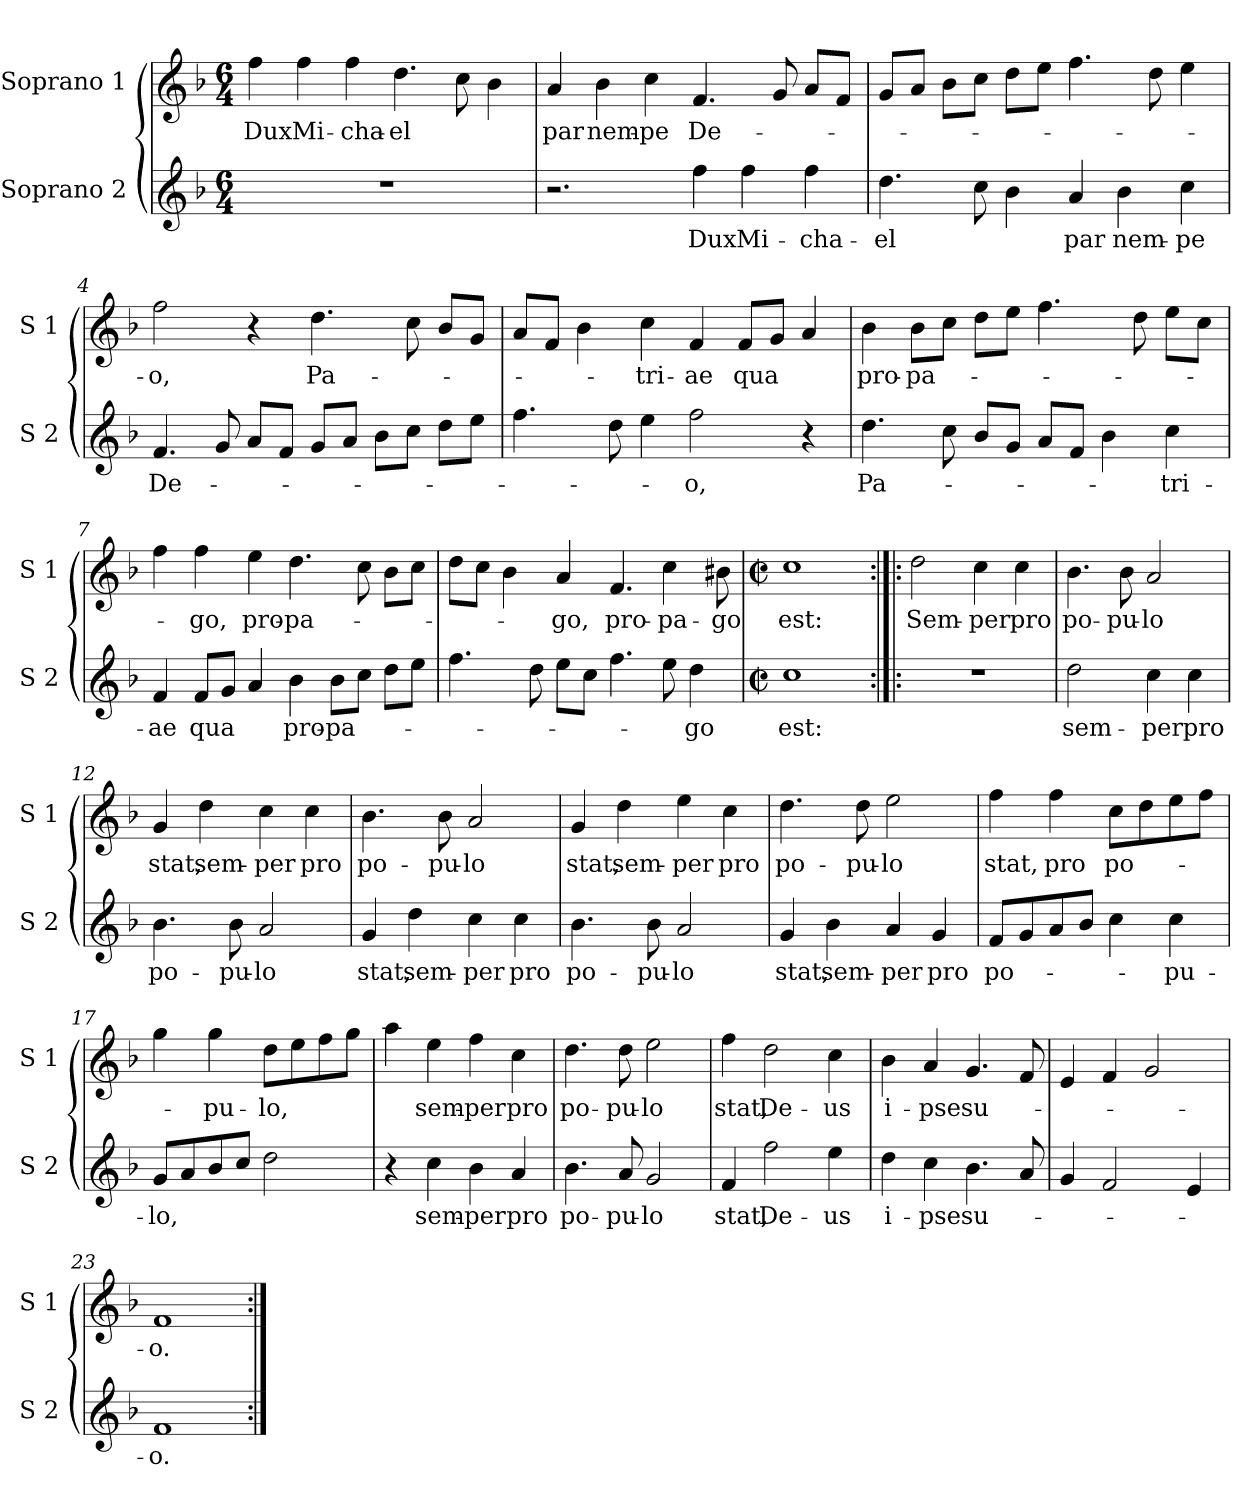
**kern	**text	**kern	**text
*part2	*part2	*part1	*part1
*staff2	*staff2	*staff1	*staff1
*I"Soprano 2	*	*I"Soprano 1	*
*I'S 2	*	*I'S 1	*
*clefG2	*	*clefG2	*
*k[b-]	*	*k[b-]	*
*F:	*	*F:	*
*M6/4	*	*M6/4	*
=1	=1	=1	=1
!	!	!	!LO:LY:b
1.r	.	4ff\	Dux
!	!	!	!LO:LY:b
.	.	4ff\	Mi-
!	!	!	!LO:LY:b
.	.	4ff\	-cha-
!	!	!	!LO:LY:b
.	.	4.dd\	-el
.	.	8cc\	.
.	.	4b-\	.
=2	=2	=2	=2
!	!	!	!LO:LY:b
2.r	.	4a/	par
!	!	!	!LO:LY:b
.	.	4b-\	nem-
!	!	!	!LO:LY:b
.	.	4cc\	-pe
!	!LO:LY:b	!	!LO:LY:b
4ff\	Dux	4.f/	De-
!	!LO:LY:b	!	!
4ff\	Mi-	.	.
.	.	8g/	.
!	!LO:LY:b	!	!
4ff\	-cha-	8a/L	.
.	.	8f/J	.
=3	=3	=3	=3
!	!LO:LY:b	!	!
4.dd\	-el	8g/L	.
.	.	8a/J	.
.	.	8b-\L	.
8cc\	.	8cc\J	.
4b-\	.	8dd\L	.
.	.	8ee\J	.
!	!LO:LY:b	!	!
4a/	par	4.ff\	.
!	!LO:LY:b	!	!
4b-\	nem-	.	.
.	.	8dd\	.
!	!LO:LY:b	!	!
4cc\	-pe	4ee\	.
=4	=4	=4	=4
!	!LO:LY:b	!	!LO:LY:b
4.f/	De-	2ff\	-o,
8g/	.	.	.
8a/L	.	4r	.
8f/J	.	.	.
!	!	!	!LO:LY:b
8g/L	.	4.dd\	Pa-
8a/J	.	.	.
8b-\L	.	.	.
8cc\J	.	8cc\	.
8dd\L	.	8b-/L	.
8ee\J	.	8g/J	.
!!LO:LB:g=z
=5	=5	=5	=5
4.ff\	.	8a/L	.
.	.	8f/J	.
.	.	4b-\	.
8dd\	.	.	.
!	!	!	!LO:LY:b
4ee\	.	4cc\	-tri-
!	!LO:LY:b	!	!LO:LY:b
2ff\	-o,	4f/	-ae
!	!	!	!LO:LY:b
.	.	8f/L	qua
.	.	8g/J	.
4r	.	4a/	.
=6	=6	=6	=6
!	!LO:LY:b	!	!LO:LY:b
4.dd\	Pa-	4b-\	pro-
!	!	!	!LO:LY:b
.	.	8b-\L	-pa-
8cc\	.	8cc\J	.
8b-/L	.	8dd\L	.
8g/J	.	8ee\J	.
8a/L	.	4.ff\	.
8f/J	.	.	.
4b-\	.	.	.
.	.	8dd\	.
!	!LO:LY:b	!	!
4cc\	-tri-	8ee\L	.
.	.	8cc\J	.
=7	=7	=7	=7
!	!LO:LY:b	!	!
4f/	-ae	4ff\	.
!	!LO:LY:b	!	!LO:LY:b
8f/L	qua	4ff\	-go,
8g/J	.	.	.
!	!	!	!LO:LY:b
4a/	.	4ee\	pro-
!	!LO:LY:b	!	!LO:LY:b
4b-\	pro-	4.dd\	-pa-
!	!LO:LY:b	!	!
8b-\L	-pa-	.	.
8cc\J	.	8cc\	.
8dd\L	.	8b-\L	.
8ee\J	.	8cc\J	.
=8	=8	=8	=8
4.ff\	.	8dd\L	.
.	.	8cc\J	.
.	.	4b-\	.
8dd\	.	.	.
!	!	!	!LO:LY:b
8ee\L	.	4a/	-go,
8cc\J	.	.	.
!	!	!	!LO:LY:b
4.ff\	.	4.f/	pro-
!	!	!	!LO:LY:b
8ee\	.	4cc\	-pa-
!	!LO:LY:b	!	!
4dd\	-go	.	.
!	!	!	!LO:LY:b
.	.	8b#X\	-go
!!LO:LB:g=z
=9	=9	=9	=9
*M2/2	*	*M2/2	*
*met(c|)	*	*met(c|)	*
!	!LO:LY:b	!	!LO:LY:b
1cc	est:	1cc	est:
=10:|!|:	=10:|!|:	=10:|!|:	=10:|!|:
!	!	!	!LO:LY:b
1r	.	2dd\	Sem-
!	!	!	!LO:LY:b
.	.	4cc\	-per
!	!	!	!LO:LY:b
.	.	4cc\	pro
=11	=11	=11	=11
!	!LO:LY:b	!	!LO:LY:b
2dd\	sem-	4.b-\	po-
!	!	!	!LO:LY:b
.	.	8b-\	-pu-
!	!LO:LY:b	!	!LO:LY:b
4cc\	-per	2a/	-lo
!	!LO:LY:b	!	!
4cc\	pro	.	.
=12	=12	=12	=12
!	!LO:LY:b	!	!LO:LY:b
4.b-\	po-	4g/	stat,
!	!	!	!LO:LY:b
.	.	4dd\	sem-
!	!LO:LY:b	!	!
8b-\	-pu-	.	.
!	!LO:LY:b	!	!LO:LY:b
2a/	-lo	4cc\	-per
!	!	!	!LO:LY:b
.	.	4cc\	pro
=13	=13	=13	=13
!	!LO:LY:b	!	!LO:LY:b
4g/	stat,	4.b-\	po-
!	!LO:LY:b	!	!
4dd\	sem-	.	.
!	!	!	!LO:LY:b
.	.	8b-\	-pu-
!	!LO:LY:b	!	!LO:LY:b
4cc\	-per	2a/	-lo
!	!LO:LY:b	!	!
4cc\	pro	.	.
!!LO:LB:g=z
=14	=14	=14	=14
!	!LO:LY:b	!	!LO:LY:b
4.b-\	po-	4g/	stat,
!	!	!	!LO:LY:b
.	.	4dd\	sem-
!	!LO:LY:b	!	!
8b-\	-pu-	.	.
!	!LO:LY:b	!	!LO:LY:b
2a/	-lo	4ee\	-per
!	!	!	!LO:LY:b
.	.	4cc\	pro
=15	=15	=15	=15
!	!LO:LY:b	!	!LO:LY:b
4g/	stat,	4.dd\	po-
!	!LO:LY:b	!	!
4b-\	sem-	.	.
!	!	!	!LO:LY:b
.	.	8dd\	-pu-
!	!LO:LY:b	!	!LO:LY:b
4a/	-per	2ee\	-lo
!	!LO:LY:b	!	!
4g/	pro	.	.
=16	=16	=16	=16
!	!LO:LY:b	!	!LO:LY:b
8f/L	po-	4ff\	stat,
8g/	.	.	.
!	!	!	!LO:LY:b
8a/	.	4ff\	pro
8b-/J	.	.	.
!	!	!	!LO:LY:b
4cc\	.	8cc\L	po-
.	.	8dd\	.
!	!LO:LY:b	!	!
4cc\	-pu-	8ee\	.
.	.	8ff\J	.
=17	=17	=17	=17
!	!LO:LY:b	!	!
8g/L	-lo,	4gg\	.
8a/	.	.	.
!	!	!	!LO:LY:b
8b-/	.	4gg\	-pu-
8cc/J	.	.	.
!	!	!	!LO:LY:b
2dd\	.	8dd\L	-lo,
.	.	8ee\	.
.	.	8ff\	.
.	.	8gg\J	.
=18	=18	=18	=18
4r	.	4aa\	.
!	!LO:LY:b	!	!LO:LY:b
4cc\	sem-	4ee\	sem-
!	!LO:LY:b	!	!LO:LY:b
4b-\	-per	4ff\	-per
!	!LO:LY:b	!	!LO:LY:b
4a/	pro	4cc\	pro
!!LO:LB:g=z
=19	=19	=19	=19
!	!LO:LY:b	!	!LO:LY:b
4.b-\	po-	4.dd\	po-
!	!LO:LY:b	!	!LO:LY:b
8a/	-pu-	8dd\	-pu-
!	!LO:LY:b	!	!LO:LY:b
2g/	-lo	2ee\	-lo
=20	=20	=20	=20
!	!LO:LY:b	!	!LO:LY:b
4f/	stat,	4ff\	stat,
!	!LO:LY:b	!	!LO:LY:b
2ff\	De-	2dd\	De-
!	!LO:LY:b	!	!LO:LY:b
4ee\	-us	4cc\	-us
=21	=21	=21	=21
!	!LO:LY:b	!	!LO:LY:b
4dd\	i-	4b-\	i-
!	!LO:LY:b	!	!LO:LY:b
4cc\	-pse	4a/	-pse
!	!LO:LY:b	!	!LO:LY:b
4.b-\	su-	4.g/	su-
8a/	.	8f/	.
=22	=22	=22	=22
4g/	.	4e/	.
2f/	.	4f/	.
.	.	2g/	.
4e/	.	.	.
=23	=23	=23	=23
!	!LO:LY:b	!	!LO:LY:b
1f	-o.	1f	-o.
=:|!	=:|!	=:|!	=:|!
*-	*-	*-	*-
